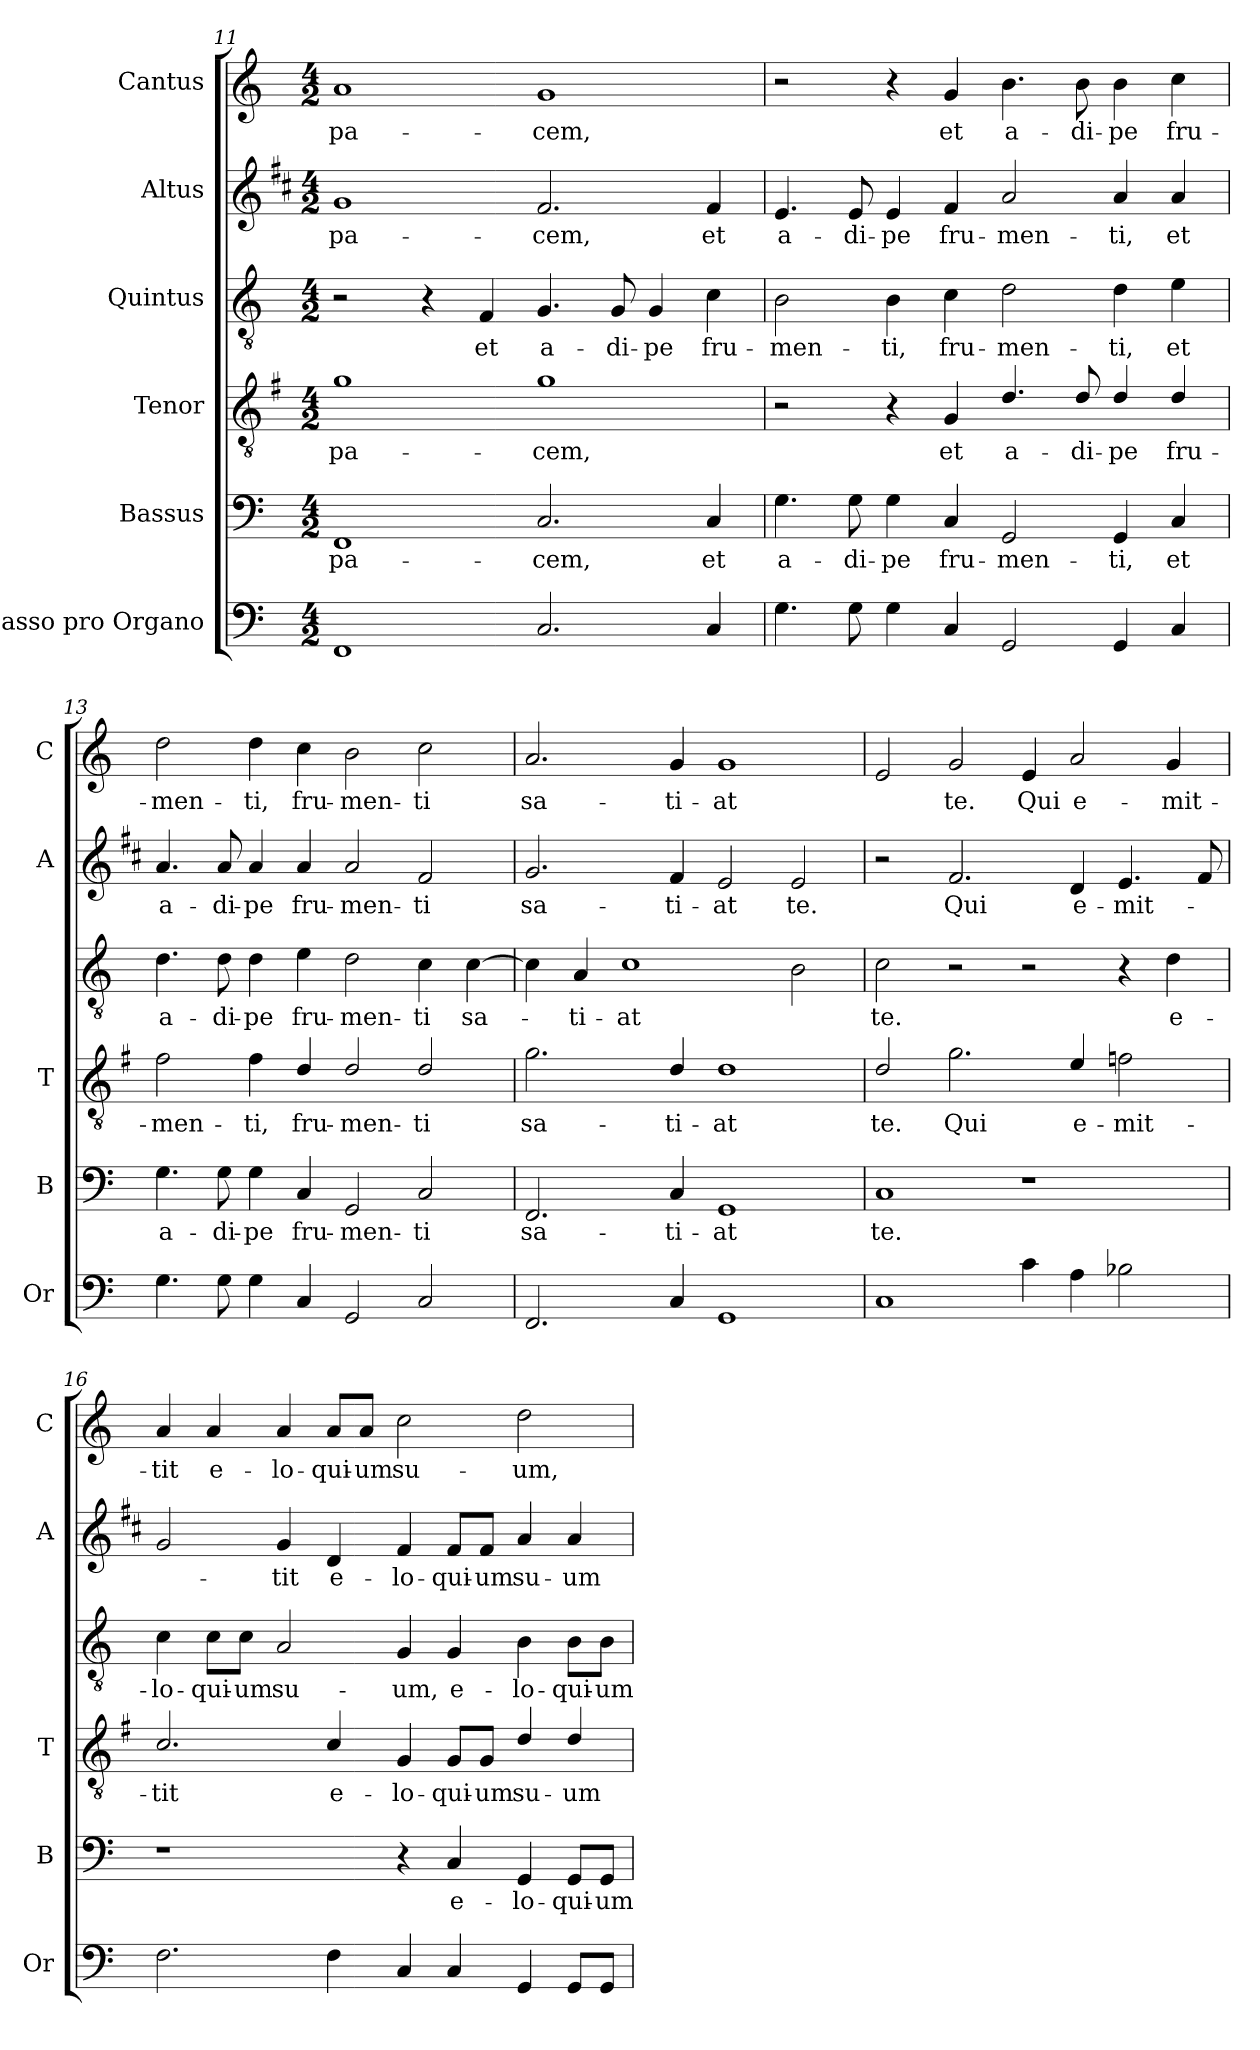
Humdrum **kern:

**kern	**kern	**text	**kern	**text	**kern	**text	**kern	**text	**kern	**text
*part6	*part5	*part5	*part4	*part4	*part3	*part3	*part2	*part2	*part1	*part1
*staff6	*staff5	*staff5	*staff4	*staff4	*staff3	*staff3	*staff2	*staff2	*staff1	*staff1
*I"Basso pro Organo	*I"Bassus	*	*I"Tenor	*	*I"Quintus	*	*I"Altus	*	*I"Cantus	*
*I'Or	*I'B	*	*I'T	*	*	*	*I'A	*	*I'C	*
!!LO:LB:g=z
*clefF4	*clefF4	*	*clefGv2	*	*clefGv2	*	*clefG2	*	*clefG2	*
*	*	*	*ITrd4c7	*	*	*	*ITrd1c2	*	*	*
*k[]	*k[]	*	*k[]	*	*k[]	*	*k[]	*	*k[]	*
*C:	*C:	*	*C:	*	*C:	*	*C:	*	*C:	*
*M4/2	*M4/2	*	*M4/2	*	*M4/2	*	*M4/2	*	*M4/2	*
=11	=11	=11	=11	=11	=11	=11	=11	=11	=11	=11
!	!	!LO:LY:b	!	!LO:LY:b	!	!	!	!LO:LY:b	!	!LO:LY:b
1FF	1FF	pa-	1c	pa-	2r	.	1f	pa-	1a	pa-
.	.	.	.	.	4r	.	.	.	.	.
!	!	!	!	!	!	!LO:LY:b	!	!	!	!
.	.	.	.	.	4F/	et	.	.	.	.
!	!	!LO:LY:b	!	!LO:LY:b	!	!LO:LY:b	!	!LO:LY:b	!	!LO:LY:b
2.C/	2.C/	-cem,	1c	-cem,	4.G/	a-	2.e/	-cem,	1g	-cem,
!	!	!	!	!	!	!LO:LY:b	!	!	!	!
.	.	.	.	.	8G/	-di-	.	.	.	.
!	!	!	!	!	!	!LO:LY:b	!	!	!	!
.	.	.	.	.	4G/	-pe	.	.	.	.
!	!	!LO:LY:b	!	!	!	!LO:LY:b	!	!LO:LY:b	!	!
4C/	4C/	et	.	.	4c\	fru-	4e/	et	.	.
=12	=12	=12	=12	=12	=12	=12	=12	=12	=12	=12
!	!	!LO:LY:b	!	!	!	!LO:LY:b	!	!LO:LY:b	!	!
4.G\	4.G\	a-	2r	.	2B\	-men-	4.d/	a-	2r	.
!	!	!LO:LY:b	!	!	!	!	!	!LO:LY:b	!	!
8G\	8G\	-di-	.	.	.	.	8d/	-di-	.	.
!	!	!LO:LY:b	!	!	!	!LO:LY:b	!	!LO:LY:b	!	!
4G\	4G\	-pe	4r	.	4B\	-ti,	4d/	-pe	4r	.
!	!	!LO:LY:b	!	!LO:LY:b	!	!LO:LY:b	!	!LO:LY:b	!	!LO:LY:b
4C/	4C/	fru-	4C/	et	4c\	fru-	4e/	fru-	4g/	et
!	!	!LO:LY:b	!	!LO:LY:b	!	!LO:LY:b	!	!LO:LY:b	!	!LO:LY:b
2GG/	2GG/	-men-	4.G/	a-	2d\	-men-	2g/	-men-	4.b\	a-
!	!	!	!	!LO:LY:b	!	!	!	!	!	!LO:LY:b
.	.	.	8G/	-di-	.	.	.	.	8b\	-di-
!	!	!LO:LY:b	!	!LO:LY:b	!	!LO:LY:b	!	!LO:LY:b	!	!LO:LY:b
4GG/	4GG/	-ti,	4G/	-pe	4d\	-ti,	4g/	-ti,	4b\	-pe
!	!	!LO:LY:b	!	!LO:LY:b	!	!LO:LY:b	!	!LO:LY:b	!	!LO:LY:b
4C/	4C/	et	4G/	fru-	4e\	et	4g/	et	4cc\	fru-
=13	=13	=13	=13	=13	=13	=13	=13	=13	=13	=13
!	!	!LO:LY:b	!	!LO:LY:b	!	!LO:LY:b	!	!LO:LY:b	!	!LO:LY:b
4.G\	4.G\	a-	2B\	-men-	4.d\	a-	4.g/	a-	2dd\	-men-
!	!	!LO:LY:b	!	!	!	!LO:LY:b	!	!LO:LY:b	!	!
8G\	8G\	-di-	.	.	8d\	-di-	8g/	-di-	.	.
!	!	!LO:LY:b	!	!LO:LY:b	!	!LO:LY:b	!	!LO:LY:b	!	!LO:LY:b
4G\	4G\	-pe	4B\	-ti,	4d\	-pe	4g/	-pe	4dd\	-ti,
!	!	!LO:LY:b	!	!LO:LY:b	!	!LO:LY:b	!	!LO:LY:b	!	!LO:LY:b
4C/	4C/	fru-	4G/	fru-	4e\	fru-	4g/	fru-	4cc\	fru-
!	!	!LO:LY:b	!	!LO:LY:b	!	!LO:LY:b	!	!LO:LY:b	!	!LO:LY:b
2GG/	2GG/	-men-	2G/	-men-	2d\	-men-	2g/	-men-	2b\	-men-
!	!	!LO:LY:b	!	!LO:LY:b	!	!LO:LY:b	!	!LO:LY:b	!	!LO:LY:b
2C/	2C/	-ti	2G/	-ti	4c\	-ti	2e/	-ti	2cc\	-ti
!	!	!	!	!	!	!LO:LY:b	!	!	!	!
.	.	.	.	.	[4c\	sa-	.	.	.	.
=14	=14	=14	=14	=14	=14	=14	=14	=14	=14	=14
!	!	!LO:LY:b	!	!LO:LY:b	!	!	!	!LO:LY:b	!	!LO:LY:b
2.FF/	2.FF/	sa-	2.c\	sa-	4c\]	.	2.f/	sa-	2.a/	sa-
!	!	!	!	!	!	!LO:LY:b	!	!	!	!
.	.	.	.	.	4A/	-ti-	.	.	.	.
!	!	!	!	!	!	!LO:LY:b	!	!	!	!
.	.	.	.	.	1c	-at	.	.	.	.
!	!	!LO:LY:b	!	!LO:LY:b	!	!	!	!LO:LY:b	!	!LO:LY:b
4C/	4C/	-ti-	4G/	-ti-	.	.	4e/	-ti-	4g/	-ti-
!	!	!LO:LY:b	!	!LO:LY:b	!	!	!	!LO:LY:b	!	!LO:LY:b
1GG	1GG	-at	1G	-at	.	.	2d/	-at	1g	-at
!	!	!	!	!	!	!	!	!LO:LY:b	!	!
.	.	.	.	.	2B\	.	2d/	te.	.	.
!!LO:LB:g=z
=15	=15	=15	=15	=15	=15	=15	=15	=15	=15	=15
!	!	!LO:LY:b	!	!LO:LY:b	!	!LO:LY:b	!	!	!	!
1C	1C	te.	2G/	te.	2c\	te.	2r	.	2e/	.
!	!	!	!	!LO:LY:b	!	!	!	!LO:LY:b	!	!LO:LY:b
.	.	.	2.c\	Qui	2r	.	2.e/	Qui	2g/	te.
!	!	!	!	!	!	!	!	!	!	!LO:LY:b
4c\	1r	.	.	.	2r	.	.	.	4e/	Qui
!	!	!	!	!LO:LY:b	!	!	!	!LO:LY:b	!	!LO:LY:b
4A\	.	.	4A/	e-	.	.	4c/	e-	2a/	e-
!	!	!	!	!LO:LY:b	!	!	!	!LO:LY:b	!	!
2B-X\	.	.	2B-X\	-mit-	4r	.	4.d/	-mit-	.	.
!	!	!	!	!	!	!LO:LY:b	!	!	!	!LO:LY:b
.	.	.	.	.	4d\	e-	.	.	4g/	-mit-
.	.	.	.	.	.	.	8e/	.	.	.
=16	=16	=16	=16	=16	=16	=16	=16	=16	=16	=16
!	!	!	!	!LO:LY:b	!	!LO:LY:b	!	!	!	!LO:LY:b
2.F\	1r	.	2.F/	-tit	4c\	-lo-	2f/	.	4a/	-tit
!	!	!	!	!	!	!LO:LY:b	!	!	!	!LO:LY:b
.	.	.	.	.	8c\L	-qui-	.	.	4a/	e-
!	!	!	!	!	!	!LO:LY:b	!	!	!	!
.	.	.	.	.	8c\J	-um	.	.	.	.
!	!	!	!	!	!	!LO:LY:b	!	!LO:LY:b	!	!LO:LY:b
.	.	.	.	.	2A/	su-	4f/	-tit	4a/	-lo-
!	!	!	!	!LO:LY:b	!	!	!	!LO:LY:b	!	!LO:LY:b
4F\	.	.	4F/	e-	.	.	4c/	e-	8a/L	-qui-
!	!	!	!	!	!	!	!	!	!	!LO:LY:b
.	.	.	.	.	.	.	.	.	8a/J	-um
!	!	!	!	!LO:LY:b	!	!LO:LY:b	!	!LO:LY:b	!	!LO:LY:b
4C/	4r	.	4C/	-lo-	4G/	-um,	4e/	-lo-	2cc\	su-
!	!	!LO:LY:b	!	!LO:LY:b	!	!LO:LY:b	!	!LO:LY:b	!	!
4C/	4C/	e-	8C/L	-qui-	4G/	e-	8e/L	-qui-	.	.
!	!	!	!	!LO:LY:b	!	!	!	!LO:LY:b	!	!
.	.	.	8C/J	-um	.	.	8e/J	-um	.	.
!	!	!LO:LY:b	!	!LO:LY:b	!	!LO:LY:b	!	!LO:LY:b	!	!LO:LY:b
4GG/	4GG/	-lo-	4G/	su-	4B\	-lo-	4g/	su-	2dd\	-um,
!	!	!LO:LY:b	!	!LO:LY:b	!	!LO:LY:b	!	!LO:LY:b	!	!
8GG/L	8GG/L	-qui-	4G/	-um	8B\L	-qui-	4g/	-um	.	.
!	!	!LO:LY:b	!	!	!	!LO:LY:b	!	!	!	!
8GG/J	8GG/J	-um	.	.	8B\J	-um	.	.	.	.
=	=	=	=	=	=	=	=	=	=	=
*-	*-	*-	*-	*-	*-	*-	*-	*-	*-	*-
